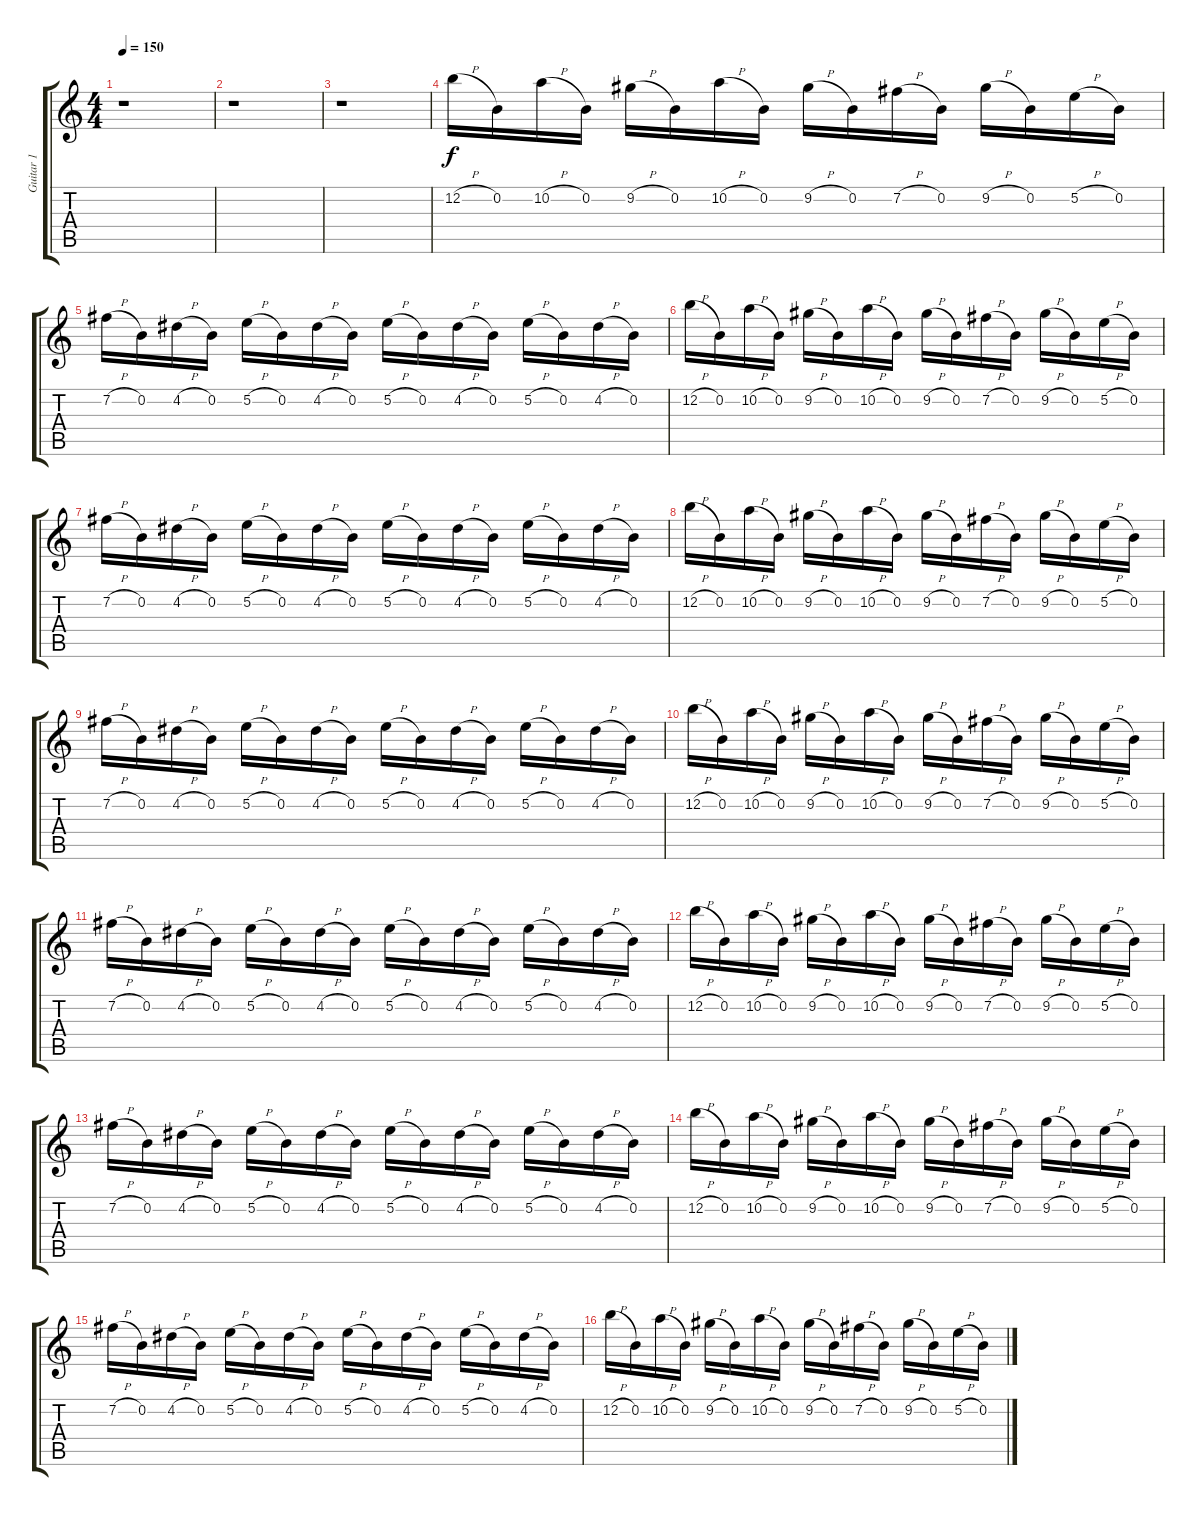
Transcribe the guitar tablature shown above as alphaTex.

\track ("Guitar 1" "Guitar 1") {instrument synthbass1}
\staff {score tabs}
\tuning (E4 B3 G3 D3 A2 E2) {hide}
\ts (4 4)
\tempo 150
\clef g2
\ks c
r.1{dy f} |
r.1 |
r.1 |
12.2{h}.16 0.2.16 10.2{h}.16 0.2.16 9.2{h}.16 0.2.16 10.2{h}.16 0.2.16 9.2{h}.16 0.2.16 7.2{h}.16 0.2.16 9.2{h}.16 0.2.16 5.2{h}.16 0.2.16 |
7.2{h}.16 0.2.16 4.2{h}.16 0.2.16 5.2{h}.16 0.2.16 4.2{h}.16 0.2.16 5.2{h}.16 0.2.16 4.2{h}.16 0.2.16 5.2{h}.16 0.2.16 4.2{h}.16 0.2.16 |
12.2{h}.16 0.2.16 10.2{h}.16 0.2.16 9.2{h}.16 0.2.16 10.2{h}.16 0.2.16 9.2{h}.16 0.2.16 7.2{h}.16 0.2.16 9.2{h}.16 0.2.16 5.2{h}.16 0.2.16 |
7.2{h}.16 0.2.16 4.2{h}.16 0.2.16 5.2{h}.16 0.2.16 4.2{h}.16 0.2.16 5.2{h}.16 0.2.16 4.2{h}.16 0.2.16 5.2{h}.16 0.2.16 4.2{h}.16 0.2.16 |
12.2{h}.16 0.2.16 10.2{h}.16 0.2.16 9.2{h}.16 0.2.16 10.2{h}.16 0.2.16 9.2{h}.16 0.2.16 7.2{h}.16 0.2.16 9.2{h}.16 0.2.16 5.2{h}.16 0.2.16 |
7.2{h}.16 0.2.16 4.2{h}.16 0.2.16 5.2{h}.16 0.2.16 4.2{h}.16 0.2.16 5.2{h}.16 0.2.16 4.2{h}.16 0.2.16 5.2{h}.16 0.2.16 4.2{h}.16 0.2.16 |
12.2{h}.16 0.2.16 10.2{h}.16 0.2.16 9.2{h}.16 0.2.16 10.2{h}.16 0.2.16 9.2{h}.16 0.2.16 7.2{h}.16 0.2.16 9.2{h}.16 0.2.16 5.2{h}.16 0.2.16 |
7.2{h}.16 0.2.16 4.2{h}.16 0.2.16 5.2{h}.16 0.2.16 4.2{h}.16 0.2.16 5.2{h}.16 0.2.16 4.2{h}.16 0.2.16 5.2{h}.16 0.2.16 4.2{h}.16 0.2.16 |
12.2{h}.16 0.2.16 10.2{h}.16 0.2.16 9.2{h}.16 0.2.16 10.2{h}.16 0.2.16 9.2{h}.16 0.2.16 7.2{h}.16 0.2.16 9.2{h}.16 0.2.16 5.2{h}.16 0.2.16 |
7.2{h}.16 0.2.16 4.2{h}.16 0.2.16 5.2{h}.16 0.2.16 4.2{h}.16 0.2.16 5.2{h}.16 0.2.16 4.2{h}.16 0.2.16 5.2{h}.16 0.2.16 4.2{h}.16 0.2.16 |
12.2{h}.16 0.2.16 10.2{h}.16 0.2.16 9.2{h}.16 0.2.16 10.2{h}.16 0.2.16 9.2{h}.16 0.2.16 7.2{h}.16 0.2.16 9.2{h}.16 0.2.16 5.2{h}.16 0.2.16 |
7.2{h}.16 0.2.16 4.2{h}.16 0.2.16 5.2{h}.16 0.2.16 4.2{h}.16 0.2.16 5.2{h}.16 0.2.16 4.2{h}.16 0.2.16 5.2{h}.16 0.2.16 4.2{h}.16 0.2.16 |
12.2{h}.16 0.2.16 10.2{h}.16 0.2.16 9.2{h}.16 0.2.16 10.2{h}.16 0.2.16 9.2{h}.16 0.2.16 7.2{h}.16 0.2.16 9.2{h}.16 0.2.16 5.2{h}.16 0.2.16
